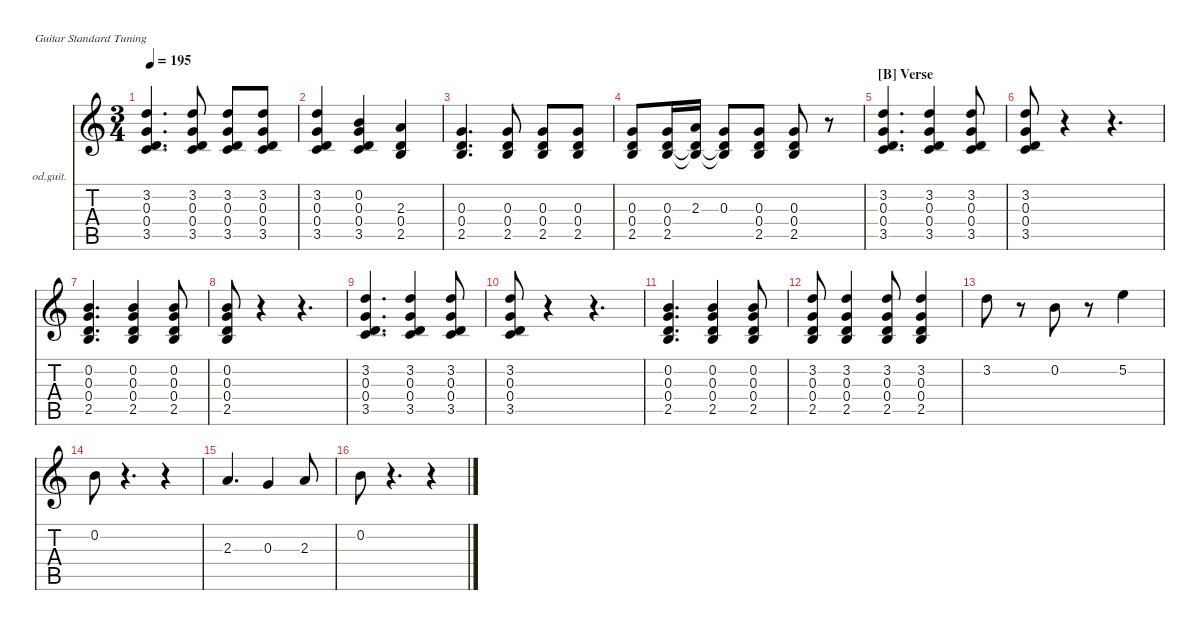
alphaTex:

\hideDynamics
\bracketExtendMode nobrackets
\firstSystemTrackNameOrientation horizontal
\track ("Backing Guitar" "od.guit.") {instrument overdrivenguitar}
\staff {score tabs}
\tuning (E4 B3 G3 D3 A2 E2)
\ts (3 4)
\tempo 195
\clef g2
\ks aminor
(3.5 3.2 0.3 0.4).4{d dy mf beam Up} (3.5 0.4 0.3 3.2).8{beam Up} (3.5 0.4 0.3 3.2).8{beam Up} (3.5 0.4 0.3 3.2).8{beam Up} |
(3.5 3.2 0.3 0.4).4{beam Up} (0.2 0.3 0.4 3.5).4{beam Up} (2.5 2.3 0.4).4{beam Up} |
(0.3 0.4 2.5).4{d beam Up} (2.5 0.3 0.4).8{beam Up} (2.5 0.3 0.4).8{beam Up} (2.5 0.3 0.4).8{beam Up} |
(2.5 0.3 0.4).8{beam Up} (0.3 0.4 2.5).16{beam Up} (2.3 0.4{t} 2.5{t}).16{beam Up} (0.3 0.4{t} 2.5{t}).8{beam Up} (2.5 0.3 0.4).8{beam Up} (0.3 0.4 2.5).8{beam Up} r.8{beam Down} |
\section ("B" "Verse")
(3.5 0.4 0.3 3.2).4{d beam Up} (3.5 0.4 0.3 3.2).4{beam Up} (3.5 0.4 0.3 3.2).8{beam Up} |
(3.5 0.4 0.3 3.2).8{beam Up} r.4{beam Down} r.4{d beam Down} |
(2.5 0.4 0.3 0.2).4{d beam Up} (2.5 0.4 0.3 0.2).4{beam Up} (2.5 0.4 0.3 0.2).8{beam Up} |
(2.5 0.4 0.3 0.2).8{beam Up} r.4{beam Down} r.4{d beam Down} |
(3.5 0.4 0.3 3.2).4{d beam Up} (3.5 0.4 0.3 3.2).4{beam Up} (3.5 0.4 0.3 3.2).8{beam Up} |
(3.5 0.4 0.3 3.2).8{beam Up} r.4{beam Down} r.4{d beam Down} |
(2.5 0.4 0.3 0.2).4{d beam Up} (2.5 0.4 0.3 0.2).4{beam Up} (2.5 0.4 0.3 0.2).8{beam Up} |
(2.5 0.4 0.3 3.2).8{beam Up} (2.5 0.4 0.3 3.2).4{beam Up} (2.5 0.4 0.3 3.2).8{beam Up} (2.5 0.4 0.3 3.2).4{beam Up} |
3.2.8{beam Down} r.8{beam Down} 0.2.8{beam Down} r.8{beam Down} 5.2.4{beam Down} |
0.2.8{beam Down} r.4{d beam Down} r.4{beam Down} |
2.3.4{d beam Up} 0.3.4{beam Up} 2.3.8{beam Up} |
0.2.8{beam Down} r.4{d beam Down} r.4{beam Down}
